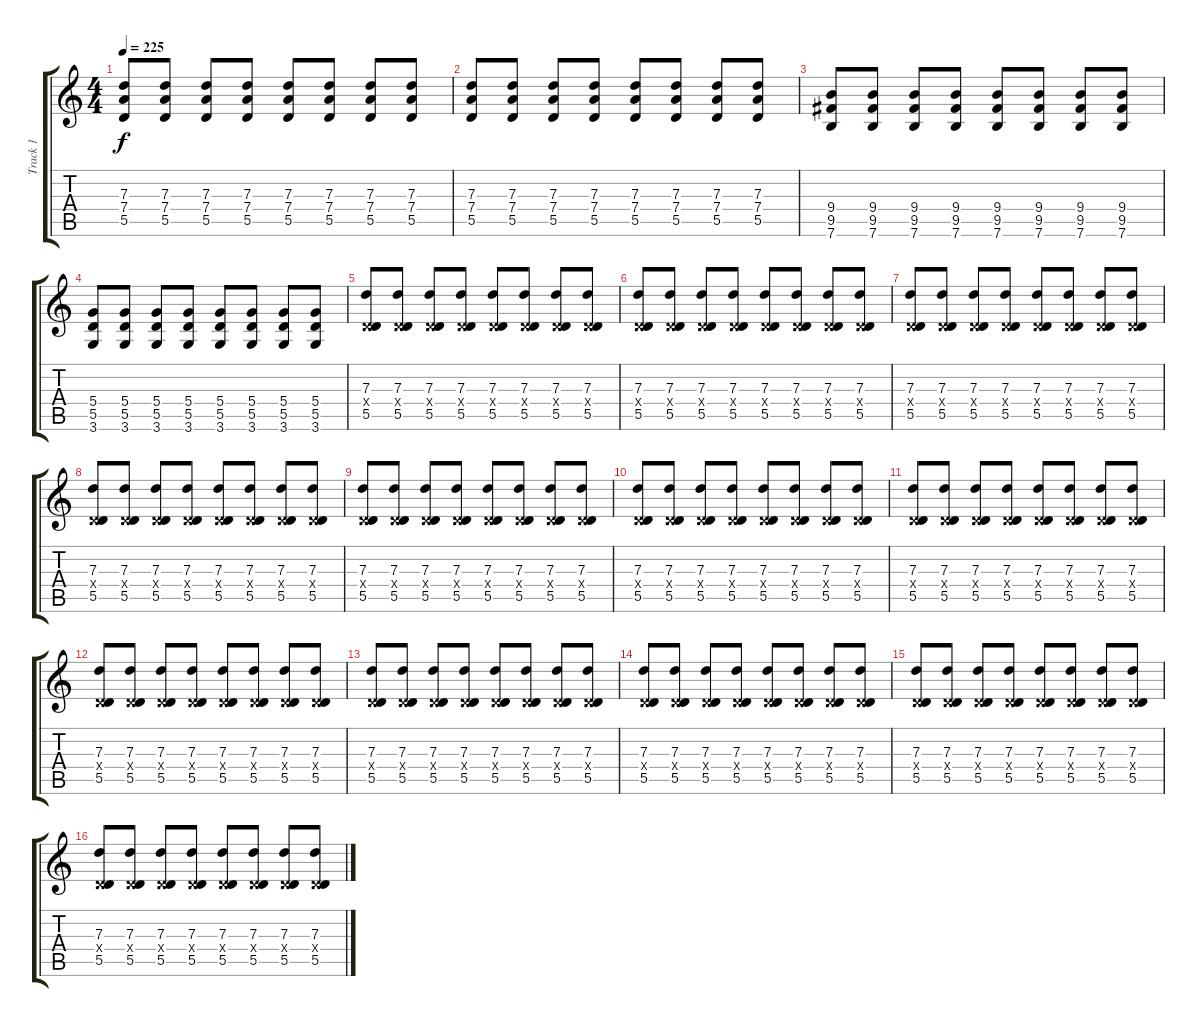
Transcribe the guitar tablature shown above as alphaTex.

\track ("Track 1" "Track 1") {instrument overdrivenguitar}
\staff {score tabs}
\tuning (E4 B3 G3 D3 A2 E2) {hide}
\ts (4 4)
\tempo 225
\clef g2
\ks c
(7.3 7.4 5.5).8{dy f} (7.3 7.4 5.5).8 (7.3 7.4 5.5).8 (7.3 7.4 5.5).8 (7.3 7.4 5.5).8 (7.3 7.4 5.5).8 (7.3 7.4 5.5).8 (7.3 7.4 5.5).8 |
(7.3 7.4 5.5).8 (7.3 7.4 5.5).8 (7.3 7.4 5.5).8 (7.3 7.4 5.5).8 (7.3 7.4 5.5).8 (7.3 7.4 5.5).8 (7.3 7.4 5.5).8 (7.3 7.4 5.5).8 |
(9.4 9.5 7.6).8 (9.4 9.5 7.6).8 (9.4 9.5 7.6).8 (9.4 9.5 7.6).8 (9.4 9.5 7.6).8 (9.4 9.5 7.6).8 (9.4 9.5 7.6).8 (9.4 9.5 7.6).8 |
(5.4 5.5 3.6).8 (5.4 5.5 3.6).8 (5.4 5.5 3.6).8 (5.4 5.5 3.6).8 (5.4 5.5 3.6).8 (5.4 5.5 3.6).8 (5.4 5.5 3.6).8 (5.4 5.5 3.6).8 |
(7.3 0.4{x} 5.5).8 (7.3 0.4{x} 5.5).8 (7.3 0.4{x} 5.5).8 (7.3 0.4{x} 5.5).8 (7.3 0.4{x} 5.5).8 (7.3 0.4{x} 5.5).8 (7.3 0.4{x} 5.5).8 (7.3 0.4{x} 5.5).8 |
(7.3 0.4{x} 5.5).8 (7.3 0.4{x} 5.5).8 (7.3 0.4{x} 5.5).8 (7.3 0.4{x} 5.5).8 (7.3 0.4{x} 5.5).8 (7.3 0.4{x} 5.5).8 (7.3 0.4{x} 5.5).8 (7.3 0.4{x} 5.5).8 |
(7.3 0.4{x} 5.5).8 (7.3 0.4{x} 5.5).8 (7.3 0.4{x} 5.5).8 (7.3 0.4{x} 5.5).8 (7.3 0.4{x} 5.5).8 (7.3 0.4{x} 5.5).8 (7.3 0.4{x} 5.5).8 (7.3 0.4{x} 5.5).8 |
(7.3 0.4{x} 5.5).8 (7.3 0.4{x} 5.5).8 (7.3 0.4{x} 5.5).8 (7.3 0.4{x} 5.5).8 (7.3 0.4{x} 5.5).8 (7.3 0.4{x} 5.5).8 (7.3 0.4{x} 5.5).8 (7.3 0.4{x} 5.5).8 |
(7.3 0.4{x} 5.5).8 (7.3 0.4{x} 5.5).8 (7.3 0.4{x} 5.5).8 (7.3 0.4{x} 5.5).8 (7.3 0.4{x} 5.5).8 (7.3 0.4{x} 5.5).8 (7.3 0.4{x} 5.5).8 (7.3 0.4{x} 5.5).8 |
(7.3 0.4{x} 5.5).8 (7.3 0.4{x} 5.5).8 (7.3 0.4{x} 5.5).8 (7.3 0.4{x} 5.5).8 (7.3 0.4{x} 5.5).8 (7.3 0.4{x} 5.5).8 (7.3 0.4{x} 5.5).8 (7.3 0.4{x} 5.5).8 |
(7.3 0.4{x} 5.5).8 (7.3 0.4{x} 5.5).8 (7.3 0.4{x} 5.5).8 (7.3 0.4{x} 5.5).8 (7.3 0.4{x} 5.5).8 (7.3 0.4{x} 5.5).8 (7.3 0.4{x} 5.5).8 (7.3 0.4{x} 5.5).8 |
(7.3 0.4{x} 5.5).8 (7.3 0.4{x} 5.5).8 (7.3 0.4{x} 5.5).8 (7.3 0.4{x} 5.5).8 (7.3 0.4{x} 5.5).8 (7.3 0.4{x} 5.5).8 (7.3 0.4{x} 5.5).8 (7.3 0.4{x} 5.5).8 |
(7.3 0.4{x} 5.5).8 (7.3 0.4{x} 5.5).8 (7.3 0.4{x} 5.5).8 (7.3 0.4{x} 5.5).8 (7.3 0.4{x} 5.5).8 (7.3 0.4{x} 5.5).8 (7.3 0.4{x} 5.5).8 (7.3 0.4{x} 5.5).8 |
(7.3 0.4{x} 5.5).8 (7.3 0.4{x} 5.5).8 (7.3 0.4{x} 5.5).8 (7.3 0.4{x} 5.5).8 (7.3 0.4{x} 5.5).8 (7.3 0.4{x} 5.5).8 (7.3 0.4{x} 5.5).8 (7.3 0.4{x} 5.5).8 |
(7.3 0.4{x} 5.5).8 (7.3 0.4{x} 5.5).8 (7.3 0.4{x} 5.5).8 (7.3 0.4{x} 5.5).8 (7.3 0.4{x} 5.5).8 (7.3 0.4{x} 5.5).8 (7.3 0.4{x} 5.5).8 (7.3 0.4{x} 5.5).8 |
(7.3 0.4{x} 5.5).8 (7.3 0.4{x} 5.5).8 (7.3 0.4{x} 5.5).8 (7.3 0.4{x} 5.5).8 (7.3 0.4{x} 5.5).8 (7.3 0.4{x} 5.5).8 (7.3 0.4{x} 5.5).8 (7.3 0.4{x} 5.5).8
